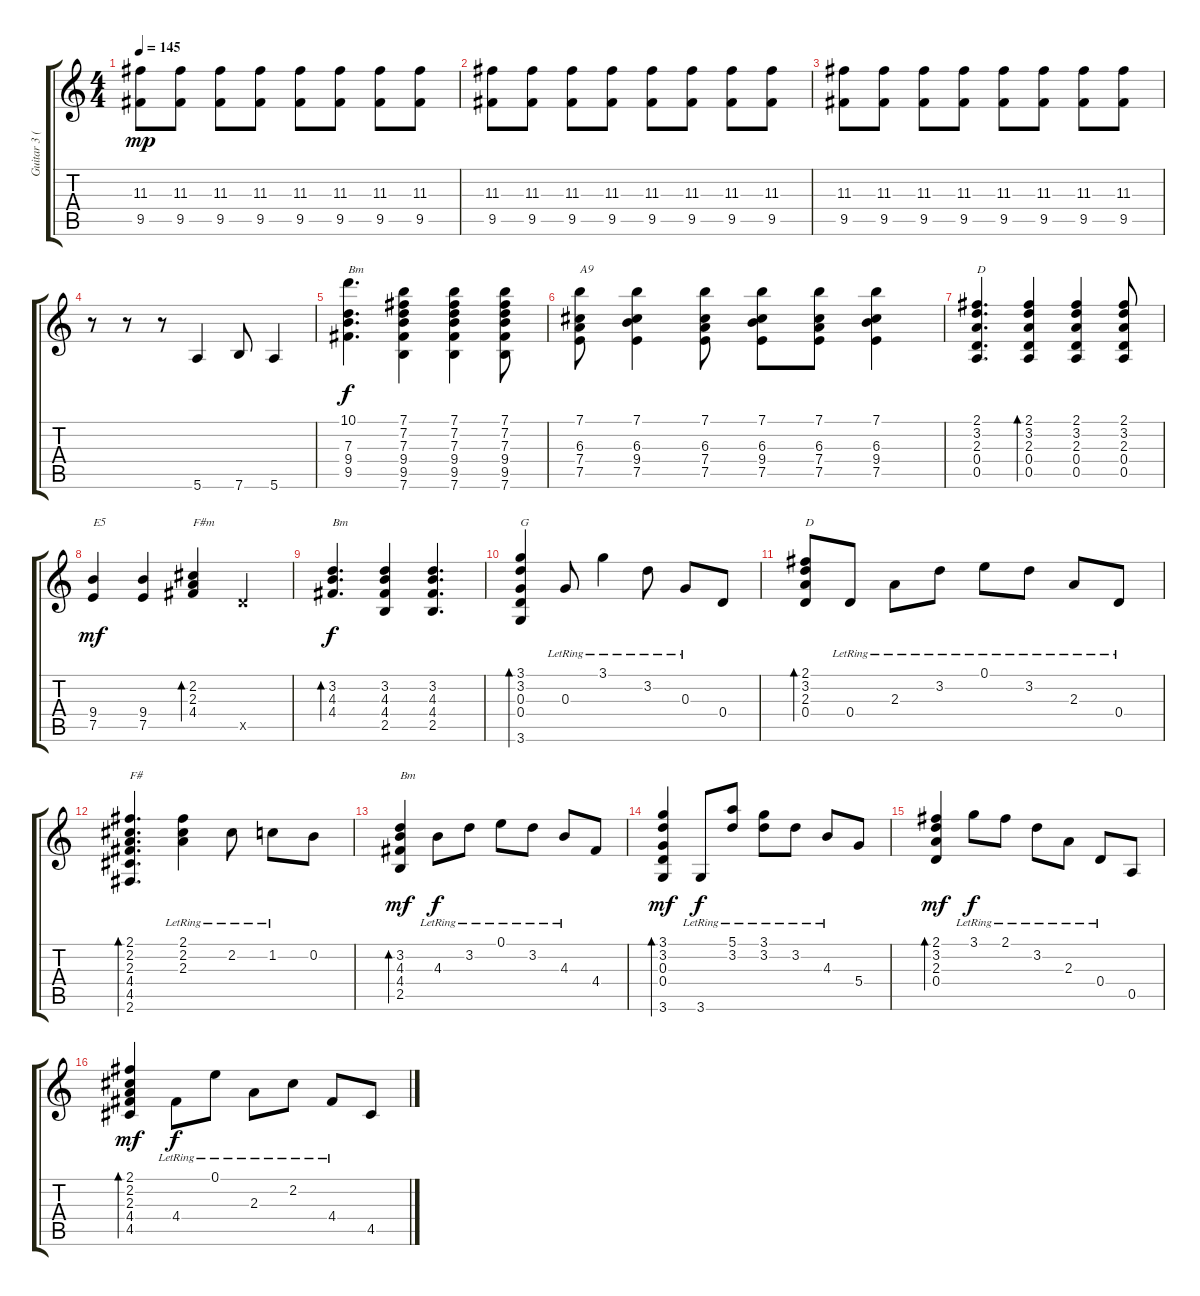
\track ("Guitar 3 ( Standard tune)" "Guitar 3 (") {instrument acousticguitarsteel}
\staff {score tabs}
\tuning (E4 B3 G3 D3 A2 E2) {hide}
\ts (4 4)
\tempo 145
\clef g2
\ks c
(11.3 9.5).8{dy mp} (11.3 9.5).8 (11.3 9.5).8 (11.3 9.5).8 (11.3 9.5).8 (11.3 9.5).8 (11.3 9.5).8 (11.3 9.5).8 |
(11.3 9.5).8 (11.3 9.5).8 (11.3 9.5).8 (11.3 9.5).8 (11.3 9.5).8 (11.3 9.5).8 (11.3 9.5).8 (11.3 9.5).8 |
(11.3 9.5).8 (11.3 9.5).8 (11.3 9.5).8 (11.3 9.5).8 (11.3 9.5).8 (11.3 9.5).8 (11.3 9.5).8 (11.3 9.5).8 |
r.8 r.8 r.8 5.6.4 7.6.8 5.6.4 |
(10.1 7.3 9.4 9.5).4{d txt "Bm" dy f} (7.1 7.2 7.3 9.4 9.5 7.6).4 (7.1 7.2 7.3 9.4 9.5 7.6).4 (7.1 7.2 7.3 9.4 9.5 7.6).8 |
(7.1 6.3 7.4 7.5).8{txt "A9"} (7.1 6.3 9.4 7.5).4 (7.1 6.3 7.4 7.5).8 (7.1 6.3 9.4 7.5).8 (7.1 6.3 7.4 7.5).8 (7.1 6.3 9.4 7.5).4 |
(2.1 3.2 2.3 0.4 0.5).4{d txt "D"} (2.1 3.2 2.3 0.4 0.5).4{bd 60} (2.1 3.2 2.3 0.4 0.5).4 (2.1 3.2 2.3 0.4 0.5).8 |
(9.4 7.5).4{txt "E5" dy mf} (9.4 7.5).4 (2.2 2.3 4.4).4{bd 120 txt "F#m"} 5.5{x}.4 |
(3.2 4.3 4.4).4{d bd 120 txt "Bm" dy f} (3.2 4.3 4.4 2.5).4 (3.2 4.3 4.4 2.5).4{d} |
(3.1 3.2 0.3 0.4 3.6).4{bd 120 txt "G"} 0.3{lr}.8 3.1{lr}.4 3.2{lr}.8 0.3{lr}.8 0.4.8 |
(2.1 3.2 2.3 0.4).8{bd 120 txt "D"} 0.4{lr}.8 2.3{lr}.8 3.2{lr}.8 0.1{lr}.8 3.2{lr}.8 2.3{lr}.8 0.4{lr}.8 |
(2.1 2.2 2.3 4.4 4.5 2.6).4{d bd 240 txt "F#"} (2.1{lr} 2.2{lr} 2.3{lr}).4 2.2{lr}.8 1.2{lr}.8 0.2.8 |
(3.2 4.3 4.4 2.5).4{bd 120 txt "Bm" dy mf} 4.3{lr}.8{dy f} 3.2{lr}.8 0.1{lr}.8 3.2{lr}.8 4.3{lr}.8 4.4.8 |
(3.1 3.2 0.3 0.4 3.6).4{bd 120 dy mf} 3.6{lr}.8{dy f} (5.1{lr} 3.2).8 (3.1{lr} 3.2).8 3.2{lr}.8 4.3{lr}.8 5.4.8 |
(2.1 3.2 2.3 0.4).4{bd 120 dy mf} 3.1{lr}.8{dy f} 2.1{lr}.8 3.2{lr}.8 2.3{lr}.8 0.4{lr}.8 0.5.8 |
(2.1 2.2 2.3 4.4 4.5).4{bd 240 dy mf} 4.4{lr}.8{dy f} 0.1{lr}.8 2.3{lr}.8 2.2{lr}.8 4.4{lr}.8 4.5.8
